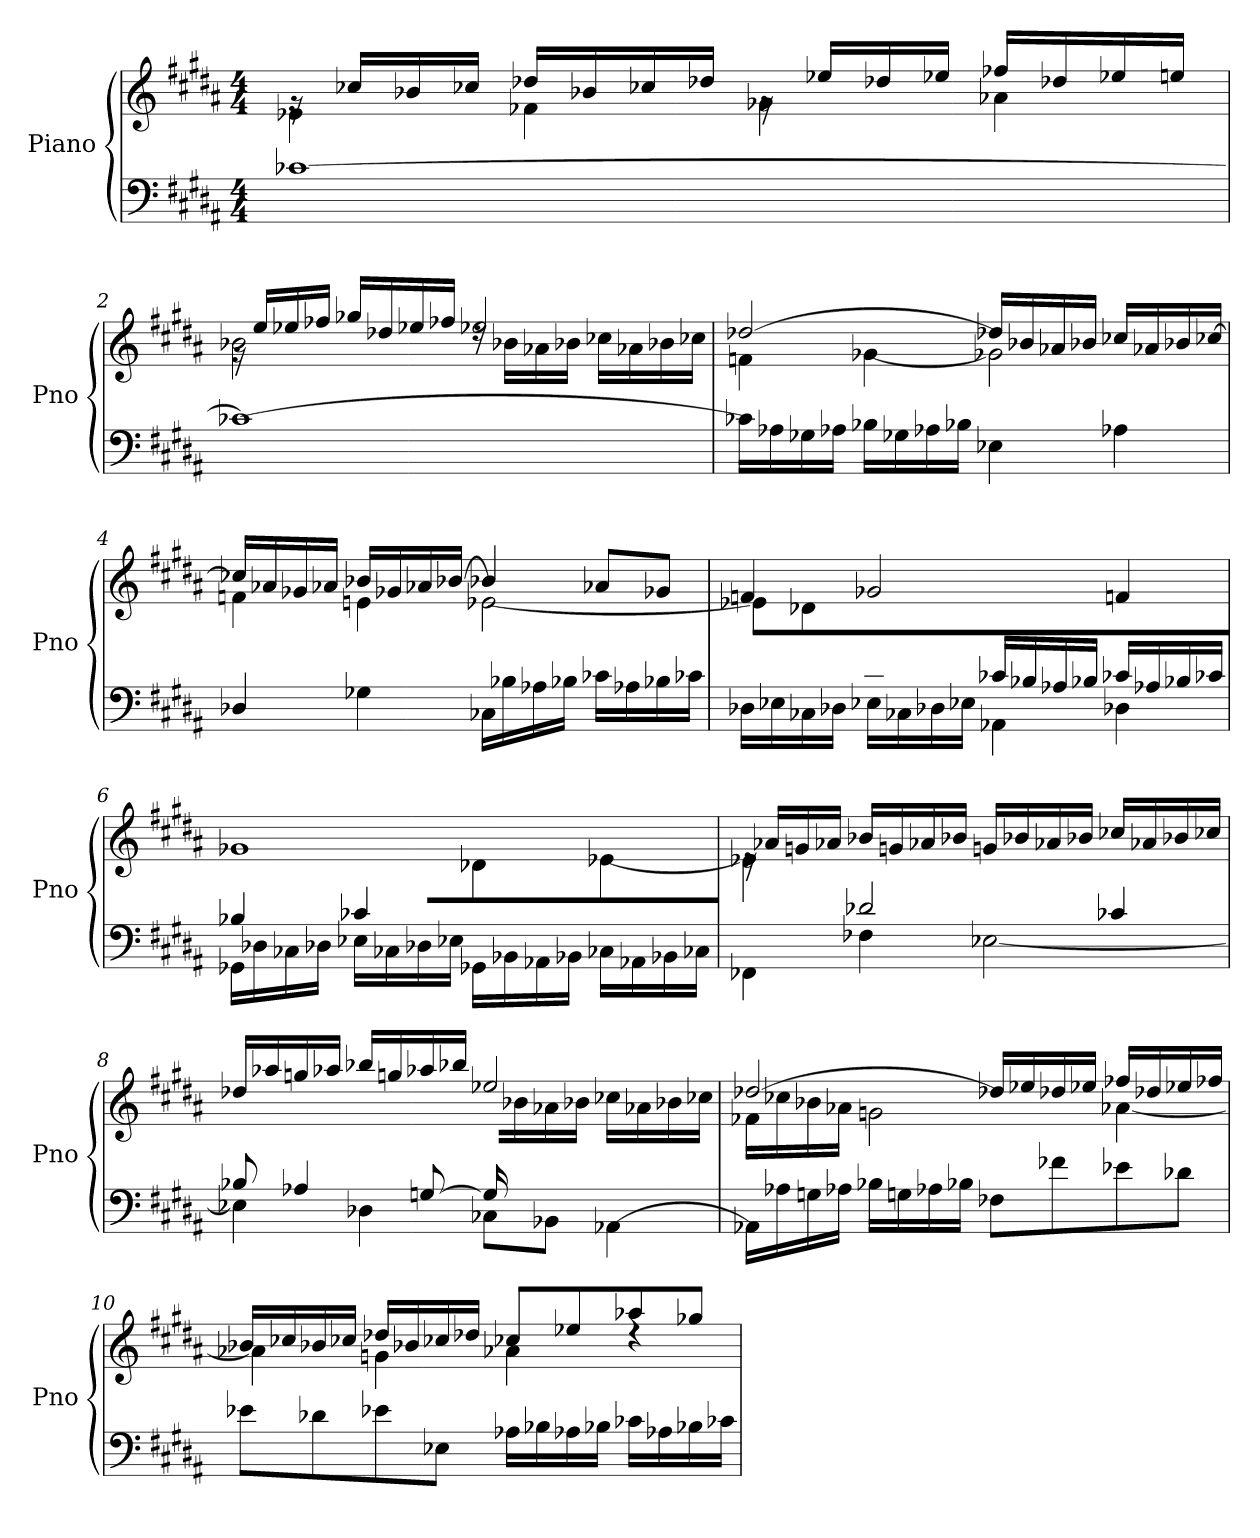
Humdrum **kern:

**kern	**kern
*part1	*part1
*staff2	*staff1
*I"Piano	*
*I'Pno	*
*clefF4	*clefG2
*k[f#c#g#d#a#]	*k[f#c#g#d#a#]
*M4/4	*M4/4
=1	=1
*	*^
[1c-Xi	16rg	4e-Xi\
.	16cc-Xi/LL	.
.	16b-Xi/	.
.	16cc-Xi/JJ	.
.	16dd-Xi/LL	4f-Xi\
.	16b-Xi/	.
.	16cc-Xi/	.
.	16dd-Xi/JJ	.
.	16rg	4g-Xi\
.	16ee-Xi/LL	.
.	16dd-Xi/	.
.	16ee-Xi/JJ	.
.	16ff-Xi/LL	4a-Xi\
.	16dd-Xi/	.
.	16ee-Xi/	.
.	16ee/JJ	.
=2	=2	=2
1c-Xi_	16rg	2b-Xi\
.	16ee/LL	.
.	16ee-Xi/	.
.	16ff-Xi/JJ	.
.	16gg-Xi/LL	.
.	16dd-Xi/	.
.	16ee-Xi/	.
.	16ff-Xj/JJ	.
.	2ee-Xi/	16rdd
.	.	16b-Xi\LL
.	.	16a-Xi\
.	.	16b-Xi\JJ
.	.	16cc-Xi\LL
.	.	16a-Xi\
.	.	16b-Xi\
.	.	16cc-Xi\JJ
=3	=3	=3
16c-Xi\LL]	[2dd-Xi/	4fni\
16A-Xi\	.	.
16G-Xi\	.	.
16A-Xi\JJ	.	.
16B-Xi\LL	.	[4g-Xi\
16G-Xi\	.	.
16A-Xi\	.	.
16B-Xi\JJ	.	.
4E-Xi\	16dd-Xi/LL]	2g-Xi\]
.	16b-Xi/	.
.	16a-Xi/	.
.	16b-Xi/JJ	.
4A-Xi\	16cc-Xi/LL	.
.	16a-Xi/	.
.	16b-Xi/	.
.	[16cc-Xi/JJ	.
!!LO:LB:g=z	!!
=4	=4	=4
4D-Xi/	16cc-Xi/LL]	4fni\
.	16a-Xi/	.
.	16g-Xi/	.
.	16a-Xi/JJ	.
4G-Xi\	16b-Xi/LL	4en\
.	16g-Xi/	.
.	16a-Xi/	.
.	[16b-Xi/JJ	.
16C-Xi\LL	4b-Xi/]	[2e-Xi\
16B-Xi\	.	.
16A-Xi\	.	.
16B-Xi\JJ	.	.
16c-Xi\LL	8a-Xi/L	.
16A-Xi\	.	.
16B-Xi\	8g-Xi/J	.
16c-Xi\JJ	.	.
=5	=5	=5
*^	*	*
4ryy	16D-Xi\LL	4fni/	8e-Xi\L]
.	16E-Xi\	.	.
.	16C-Xi\	.	8d-Xi\
.	16D-Xi\JJ	.	.
8c-Xi/	16E-Xi\LL	2g-Xi/	2.ryy
.	16C-Xi\	.	.
8B-Xi/J	16D-Xi\	.	.
.	16E-Xi\JJ	.	.
16c-Xi/LL	4AA-Xi\	.	.
16B-Xi/	.	.	.
16A-Xi/	.	.	.
16B-Xi/JJ	.	.	.
16c-Xi/LL	4D-Xi\	4fni/	.
16A-Xi/	.	.	.
16B-Xi/	.	.	.
16c-Xi/JJ	.	.	.
=6	=6	=6	=6
4B-Xi/	16GG-Xi\LL	1g-Xi	2ryy
.	16D-Xi\	.	.
.	16C-Xi\	.	.
.	16D-Xi\JJ	.	.
4c-Xi/	16E-Xi\LL	.	.
.	16C-Xi\	.	.
.	16D-Xi\	.	.
.	16E-Xi\JJ	.	.
2ryy	16GG-Xi\LL	.	4d-Xi\
.	16BB-Xi\	.	.
.	16AA-Xi\	.	.
.	16BB-Xi\JJ	.	.
.	16C-Xi\LL	.	[4e-Xi\
.	16AA-Xi\	.	.
.	16BB-Xi\	.	.
.	16C-Xi\JJ	.	.
!!LO:LB:g=z	!!
=7	=7	=7	=7
4ryy	4FF-Xi\	16re	4e-Xi\]
.	.	16a-Xi/LL	.
.	.	16gni/	.
.	.	16a-Xi/JJ	.
2d-Xi/	4F-Xi\	16b-Xi/LL	2.ryy
.	.	16gni/	.
.	.	16a-Xi/	.
.	.	16b-Xi/JJ	.
.	[2E-Xi\	16gni/LL	.
.	.	16b-Xi/	.
.	.	16a-Xi/	.
.	.	16b-Xi/JJ	.
4c-Xi/	.	16cc-Xi/LL	.
.	.	16a-Xi/	.
.	.	16b-Xi/	.
.	.	16cc-Xi/JJ	.
=8	=8	=8	=8
8B-Xi/	4E-Xi\]	16dd-Xi/LL	2ryy
.	.	16aa-Xi/	.
4A-Xi/	.	16ggni/	.
.	.	16aa-Xi/JJ	.
.	4D-Xi\	16bb-Xi/LL	.
.	.	16ggni/	.
[8Gni/	.	16aa-Xi/	.
.	.	16bb-Xi/JJ	.
16Gni/LL]	8C-Xi\L	2ee-Xi/	16ryy
4..ryy	.	.	16b-Xi\
.	8BB-Xi\J	.	16a-Xi\
.	.	.	16b-Xi\JJ
.	[4AA-Xi\	.	16cc-Xi\LL
.	.	.	16a-Xi\
.	.	.	16b-Xi\
.	.	.	16cc-Xi\JJ
*v	*v	*	*
=9	=9	=9
16AA-Xi\LL]	[2dd-Xi/	16f-Xi\LL
16A-Xi\	.	16cc-Xi\
16Gni\	.	16b-Xi\
16A-Xi\JJ	.	16a-Xi\JJ
16B-Xi\LL	.	2gni\
16Gni\	.	.
16A-Xi\	.	.
16B-Xi\JJ	.	.
8F-Xi\L	16dd-Xi/LL]	.
.	16ee-Xi/	.
8f-Xi\	16dd-Xi/	.
.	16ee-Xi/JJ	.
8e-Xi\	16ff-Xi/LL	[4a-Xi\
.	16dd-Xi/	.
8d-Xi\J	16ee-Xi/	.
.	16ff-Xi/JJ	.
!!LO:LB:g=z	!!
=10	=10	=10
8e-Xi\L	16b-Xi/LL	4a-Xi\]
.	16cc-Xi/	.
8d-Xi\	16b-Xi/	.
.	16cc-Xi/JJ	.
8e-Xi\	16dd-Xi/LL	4gni\
.	16b-Xi/	.
8E-Xi\J	16cc-Xi/	.
.	16dd-Xi/JJ	.
16A-Xi\LL	8cc-Xi/L	4a-Xi\
16B-Xi\	.	.
16A-Xi\	8ee-Xi/	.
16B-Xi\JJ	.	.
16c-Xi\LL	8aa-Xi/	4rdd
16A-Xi\	.	.
16B-Xi\	8gg-Xi/J	.
16c-Xi\JJ	.	.
*	*v	*v
=	=
*-	*-
